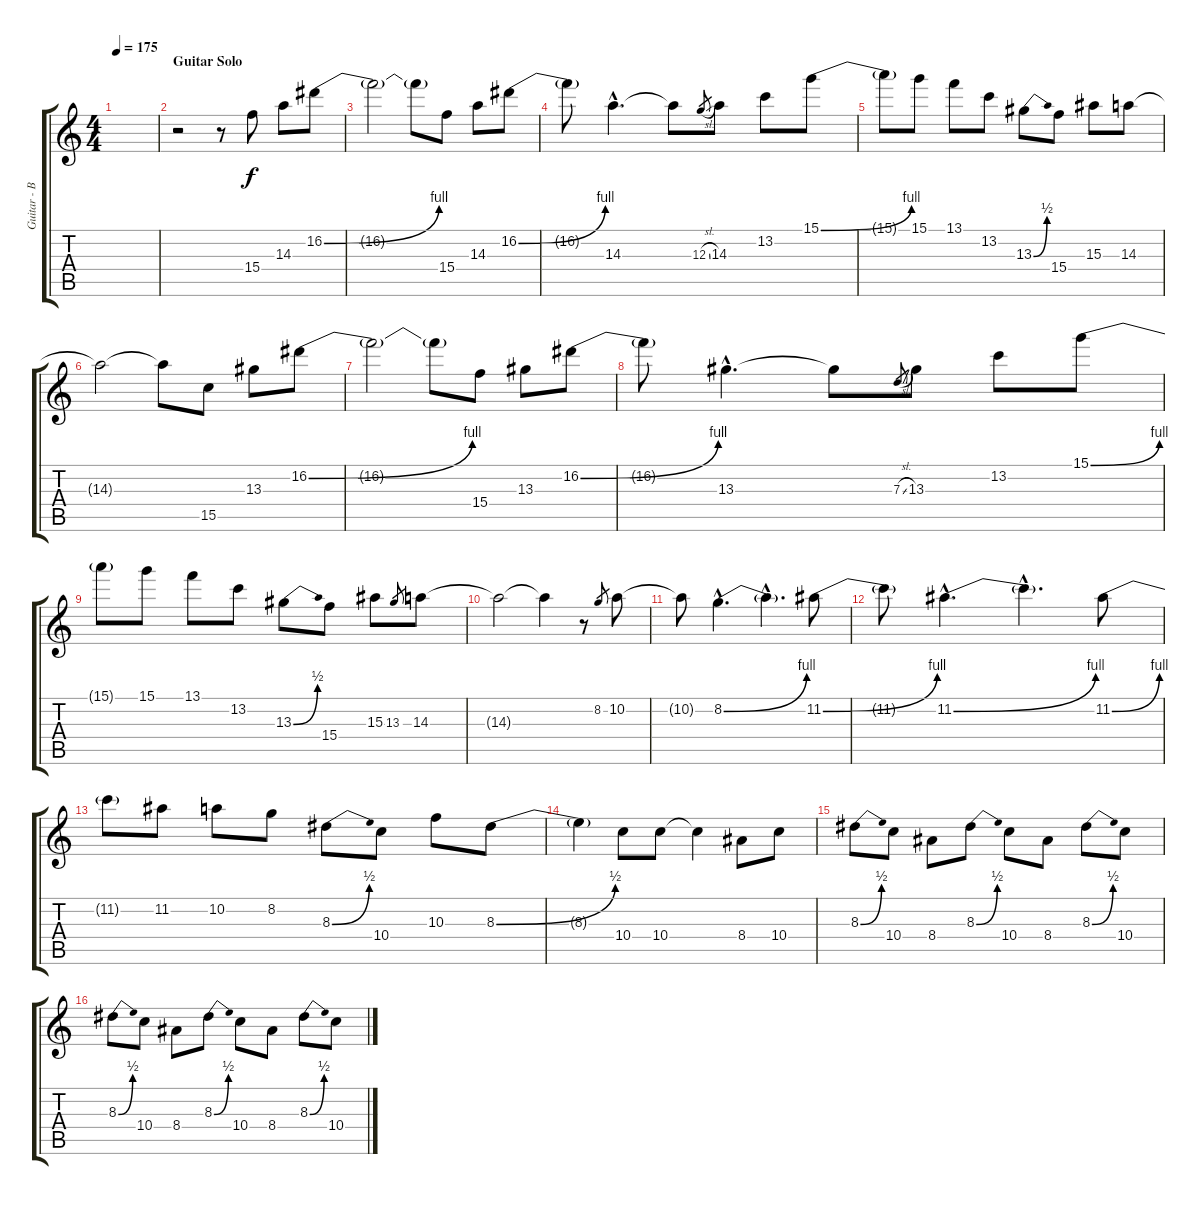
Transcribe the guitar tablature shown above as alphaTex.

\track ("Guitar - Blackmore Lead 2" "Guitar - B") {instrument distortionguitar}
\staff {score tabs}
\tuning (E4 B3 G3 D3 A2 E2) {hide}
\ts (4 4)
\tempo 175
\clef g2
\ks c
|
\section ("" "Guitar Solo")
r.2 r.8 15.4.8 14.3.8 16.2{be (bend 0 0 60 4)}.8 |
16.2{t}.2 16.2{t}.8 15.4.8 14.3.8 16.2{be (bend 0 0 60 4)}.8 |
16.2{t}.8 14.3{hac}.4{d} 14.3{t}.8 12.3{sl}.8{gr} 14.3.8 13.2.8 15.1{be (bend 0 0 60 4)}.8 |
15.1{t}.8 15.1.8 13.1.8 13.2.8 13.3{be (bend 0 0 60 2)}.8 15.4.8 15.3.8 14.3.8 |
14.3{t}.2 14.3{t}.8 15.5.8 13.3.8 16.2{be (bend 0 0 60 4)}.8 |
16.2{t}.2 16.2{t}.8 15.4.8 13.3.8 16.2{be (bend 0 0 60 4)}.8 |
16.2{t}.8 13.3{hac}.4{d} 13.3{t}.8 7.3{sl}.8{gr} 13.3.8 13.2.8 15.1{be (bend 0 0 60 4)}.8 |
15.1{t}.8 15.1.8 13.1.8 13.2.8 13.3{be (bend 0 0 60 2)}.8 15.4.8 15.3.8 13.3.8{gr} 14.3.8 |
14.3{t}.2 14.3{t}.4 r.8 8.2.8{gr} 10.2.8 |
10.2{t}.8 8.2{be (bend 0 0 60 4) hac}.4{d} 8.2{hac t}.4{d} 11.2{be (bend 0 0 60 4)}.8 |
11.2{t}.8 11.2{be (bend 0 0 60 4) hac}.4{d} 11.2{hac t}.4{d} 11.2{be (bend 0 0 60 4)}.8 |
11.2{t}.8 11.2.8 10.2.8 8.2.8 8.3{be (bend 0 0 60 2)}.8 10.4.8 10.3.8 8.3{be (bend 0 0 60 2)}.8 |
8.3{t}.4 10.4.8 10.4.8 10.4{t}.4 8.4.8 10.4.8 |
8.3{be (bend 0 0 60 2)}.8 10.4.8 8.4.8 8.3{be (bend 0 0 60 2)}.8 10.4.8 8.4.8 8.3{be (bend 0 0 60 2)}.8 10.4.8 |
8.3{be (bend 0 0 60 2)}.8 10.4.8 8.4.8 8.3{be (bend 0 0 60 2)}.8 10.4.8 8.4.8 8.3{be (bend 0 0 60 2)}.8 10.4.8
